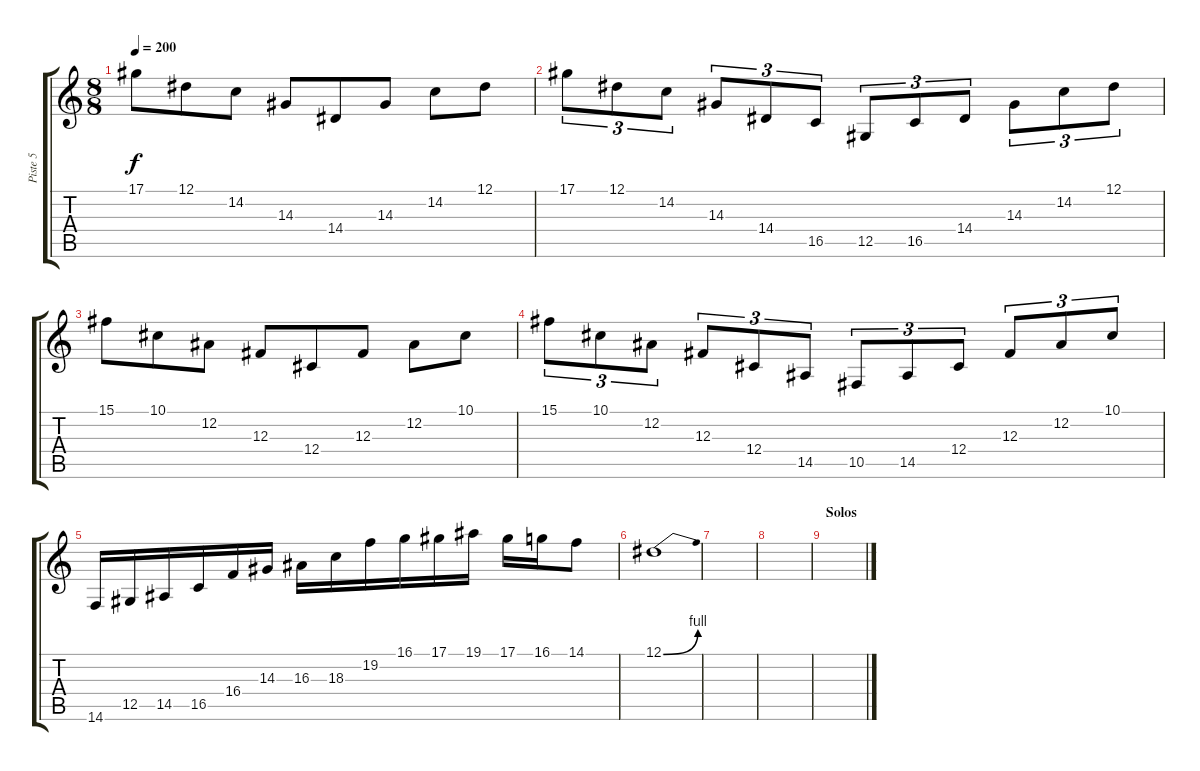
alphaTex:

\track ("Piste 5" "Piste 5") {instrument harpsichord}
\staff {score tabs}
\tuning (Eb4 Bb3 Gb3 Db3 Ab2 Eb2) {hide}
\ts (8 8)
\tempo 200
\clef g2
\ks c
17.1.8{dy f} 12.1.8 14.2.8 14.3.8 14.4.8 14.3.8 14.2.8 12.1.8 |
17.1.8{tu (3 2)} 12.1.8{tu (3 2)} 14.2.8{tu (3 2)} 14.3.8{tu (3 2)} 14.4.8{tu (3 2)} 16.5.8{tu (3 2)} 12.5.8{tu (3 2)} 16.5.8{tu (3 2)} 14.4.8{tu (3 2)} 14.3.8{tu (3 2)} 14.2.8{tu (3 2)} 12.1.8{tu (3 2)} |
15.1.8 10.1.8 12.2.8 12.3.8 12.4.8 12.3.8 12.2.8 10.1.8 |
15.1.8{tu (3 2)} 10.1.8{tu (3 2)} 12.2.8{tu (3 2)} 12.3.8{tu (3 2)} 12.4.8{tu (3 2)} 14.5.8{tu (3 2)} 10.5.8{tu (3 2)} 14.5.8{tu (3 2)} 12.4.8{tu (3 2)} 12.3.8{tu (3 2)} 12.2.8{tu (3 2)} 10.1.8{tu (3 2)} |
14.6.16 12.5.16 14.5.16 16.5.16 16.4.16 14.3.16 16.3.16 18.3.16 19.2.16 16.1.16 17.1.16 19.1.16 17.1.16 16.1.16 14.1.8 |
12.1{be (bend 0 0 60 4)}.1 |
|
|
\section ("" "Solos")
